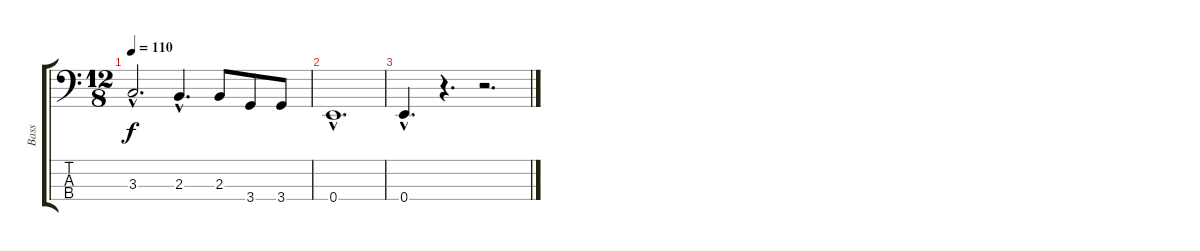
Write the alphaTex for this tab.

\track ("Bass" "Bass") {instrument electricbassfinger}
\staff {score tabs}
\tuning (G2 D2 A1 E1) {hide}
\ts (12 8)
\tempo 110
\clef f4
\ks c
3.3{hac}.2{d dy f} 2.3{hac}.4{d} 2.3.8 3.4.8 3.4.8 |
0.4{hac}.1{d} |
0.4{hac}.4{d} r.4{d} r.2{d}
